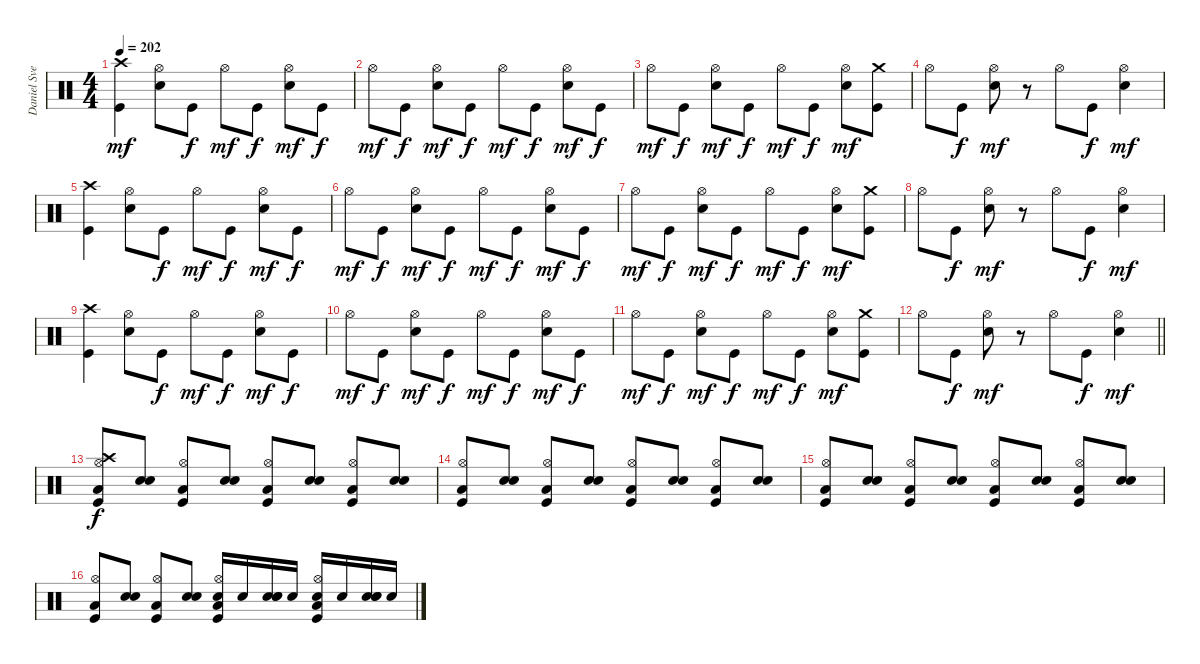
\track ("Daniel Svensson" "Daniel Sve") {instrument percussion}
\staff {score}
\articulation defaults
\ts (4 4)
\tempo 202
\clef neutral
\ks c
("Kick (hit)" "Crash high (hit)").4{dy mf} ("Electric Snare (hit)" "Hi-Hat (open)").8 "Kick (hit)".8{dy f} "Hi-Hat (open)".8{dy mf} "Kick (hit)".8{dy f} ("Electric Snare (hit)" "Hi-Hat (open)").8{dy mf} "Kick (hit)".8{dy f} |
"Hi-Hat (open)".8{dy mf} "Kick (hit)".8{dy f} ("Electric Snare (hit)" "Hi-Hat (open)").8{dy mf} "Kick (hit)".8{dy f} "Hi-Hat (open)".8{dy mf} "Kick (hit)".8{dy f} ("Electric Snare (hit)" "Hi-Hat (open)").8{dy mf} "Kick (hit)".8{dy f} |
"Hi-Hat (open)".8{dy mf} "Kick (hit)".8{dy f} ("Electric Snare (hit)" "Hi-Hat (open)").8{dy mf} "Kick (hit)".8{dy f} "Hi-Hat (open)".8{dy mf} "Kick (hit)".8{dy f} ("Electric Snare (hit)" "Hi-Hat (open)").8{dy mf} ("Kick (hit)" "Crash medium (hit)").8 |
"Hi-Hat (open)".8 "Kick (hit)".8{dy f} ("Electric Snare (hit)" "Hi-Hat (open)").8{dy mf} r.8 "Hi-Hat (open)".8 "Kick (hit)".8{dy f} ("Electric Snare (hit)" "Hi-Hat (open)").4{dy mf} |
("Kick (hit)" "Crash high (hit)").4 ("Electric Snare (hit)" "Hi-Hat (open)").8 "Kick (hit)".8{dy f} "Hi-Hat (open)".8{dy mf} "Kick (hit)".8{dy f} ("Electric Snare (hit)" "Hi-Hat (open)").8{dy mf} "Kick (hit)".8{dy f} |
"Hi-Hat (open)".8{dy mf} "Kick (hit)".8{dy f} ("Electric Snare (hit)" "Hi-Hat (open)").8{dy mf} "Kick (hit)".8{dy f} "Hi-Hat (open)".8{dy mf} "Kick (hit)".8{dy f} ("Electric Snare (hit)" "Hi-Hat (open)").8{dy mf} "Kick (hit)".8{dy f} |
"Hi-Hat (open)".8{dy mf} "Kick (hit)".8{dy f} ("Electric Snare (hit)" "Hi-Hat (open)").8{dy mf} "Kick (hit)".8{dy f} "Hi-Hat (open)".8{dy mf} "Kick (hit)".8{dy f} ("Electric Snare (hit)" "Hi-Hat (open)").8{dy mf} ("Kick (hit)" "Crash medium (hit)").8 |
"Hi-Hat (open)".8 "Kick (hit)".8{dy f} ("Electric Snare (hit)" "Hi-Hat (open)").8{dy mf} r.8 "Hi-Hat (open)".8 "Kick (hit)".8{dy f} ("Electric Snare (hit)" "Hi-Hat (open)").4{dy mf} |
("Kick (hit)" "Crash high (hit)").4 ("Electric Snare (hit)" "Hi-Hat (open)").8 "Kick (hit)".8{dy f} "Hi-Hat (open)".8{dy mf} "Kick (hit)".8{dy f} ("Electric Snare (hit)" "Hi-Hat (open)").8{dy mf} "Kick (hit)".8{dy f} |
"Hi-Hat (open)".8{dy mf} "Kick (hit)".8{dy f} ("Electric Snare (hit)" "Hi-Hat (open)").8{dy mf} "Kick (hit)".8{dy f} "Hi-Hat (open)".8{dy mf} "Kick (hit)".8{dy f} ("Electric Snare (hit)" "Hi-Hat (open)").8{dy mf} "Kick (hit)".8{dy f} |
"Hi-Hat (open)".8{dy mf} "Kick (hit)".8{dy f} ("Electric Snare (hit)" "Hi-Hat (open)").8{dy mf} "Kick (hit)".8{dy f} "Hi-Hat (open)".8{dy mf} "Kick (hit)".8{dy f} ("Electric Snare (hit)" "Hi-Hat (open)").8{dy mf} ("Kick (hit)" "Crash medium (hit)").8 |
\barLineRight lightlight "Hi-Hat (open)".8 "Kick (hit)".8{dy f}
("Electric Snare (hit)" "Hi-Hat (open)").8{dy mf} r.8 "Hi-Hat (open)".8 "Kick (hit)".8{dy f} ("Electric Snare (hit)" "Hi-Hat (open)").4{dy mf} |
("Crash high (hit)" "Hi-Hat (open)" "Low Floor Tom (hit)" "Kick (hit)").8{dy f} ("Electric Snare (hit)" "Electric Snare (hit)").8 ("Hi-Hat (open)" "Low Floor Tom (hit)" "Kick (hit)").8 ("Electric Snare (hit)" "Electric Snare (hit)").8 ("Hi-Hat (open)" "Low Floor Tom (hit)" "Kick (hit)").8 ("Electric Snare (hit)" "Electric Snare (hit)").8 ("Hi-Hat (open)" "Low Floor Tom (hit)" "Kick (hit)").8 ("Electric Snare (hit)" "Electric Snare (hit)").8 |
("Hi-Hat (open)" "Low Floor Tom (hit)" "Kick (hit)").8 ("Electric Snare (hit)" "Electric Snare (hit)").8 ("Hi-Hat (open)" "Low Floor Tom (hit)" "Kick (hit)").8 ("Electric Snare (hit)" "Electric Snare (hit)").8 ("Hi-Hat (open)" "Low Floor Tom (hit)" "Kick (hit)").8 ("Electric Snare (hit)" "Electric Snare (hit)").8 ("Hi-Hat (open)" "Low Floor Tom (hit)" "Kick (hit)").8 ("Electric Snare (hit)" "Electric Snare (hit)").8 |
("Hi-Hat (open)" "Low Floor Tom (hit)" "Kick (hit)").8 ("Electric Snare (hit)" "Electric Snare (hit)").8 ("Hi-Hat (open)" "Low Floor Tom (hit)" "Kick (hit)").8 ("Electric Snare (hit)" "Electric Snare (hit)").8 ("Hi-Hat (open)" "Low Floor Tom (hit)" "Kick (hit)").8 ("Electric Snare (hit)" "Electric Snare (hit)").8 ("Hi-Hat (open)" "Low Floor Tom (hit)" "Kick (hit)").8 ("Electric Snare (hit)" "Electric Snare (hit)").8 |
("Hi-Hat (open)" "Low Floor Tom (hit)" "Kick (hit)").8 ("Electric Snare (hit)" "Electric Snare (hit)").8 ("Hi-Hat (open)" "Low Floor Tom (hit)" "Kick (hit)").8 ("Electric Snare (hit)" "Electric Snare (hit)").8 ("Hi-Hat (open)" "Electric Snare (hit)" "Low Floor Tom (hit)" "Kick (hit)").16 "Electric Snare (hit)".16 ("Electric Snare (hit)" "Electric Snare (hit)" "Electric Snare (hit)").16 "Electric Snare (hit)".16 ("Hi-Hat (open)" "Electric Snare (hit)" "Low Floor Tom (hit)" "Kick (hit)").16 "Electric Snare (hit)".16 ("Electric Snare (hit)" "Electric Snare (hit)" "Electric Snare (hit)").16 "Electric Snare (hit)".16
